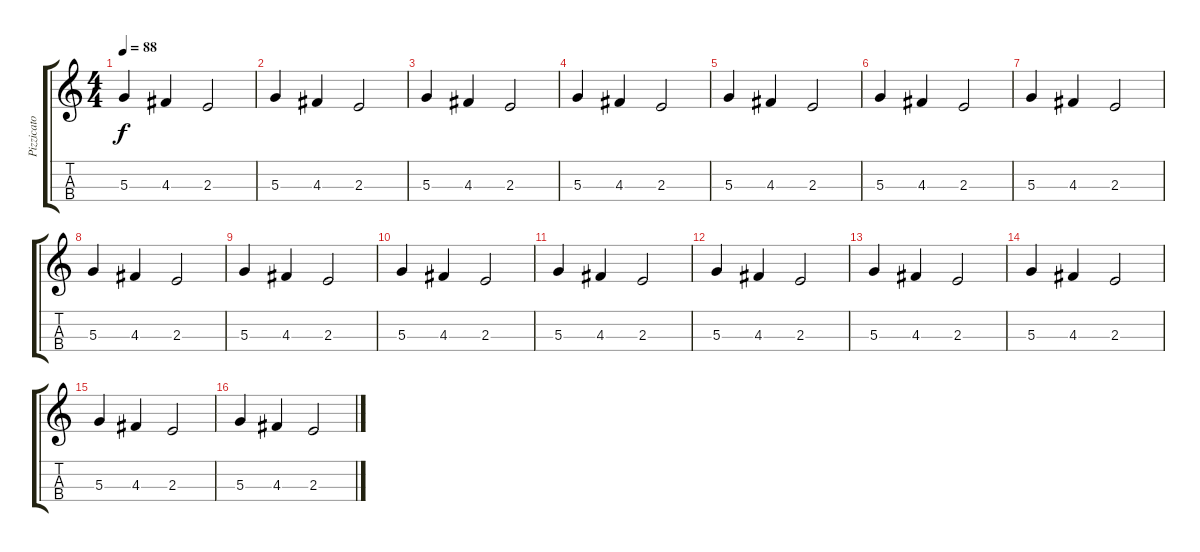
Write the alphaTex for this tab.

\track ("Pizzicato" "Pizzicato") {instrument pizzicatostrings}
\staff {score tabs}
\tuning (E5 A4 D4 G3) {hide}
\ts (4 4)
\tempo 88
\clef g2
\ks c
5.3.4{dy f} 4.3.4 2.3.2 |
5.3.4 4.3.4 2.3.2 |
5.3.4 4.3.4 2.3.2 |
5.3.4 4.3.4 2.3.2 |
5.3.4 4.3.4 2.3.2 |
5.3.4 4.3.4 2.3.2 |
5.3.4 4.3.4 2.3.2 |
5.3.4 4.3.4 2.3.2 |
5.3.4 4.3.4 2.3.2 |
5.3.4 4.3.4 2.3.2 |
5.3.4 4.3.4 2.3.2 |
5.3.4 4.3.4 2.3.2 |
5.3.4 4.3.4 2.3.2 |
5.3.4 4.3.4 2.3.2 |
5.3.4 4.3.4 2.3.2 |
5.3.4 4.3.4 2.3.2
